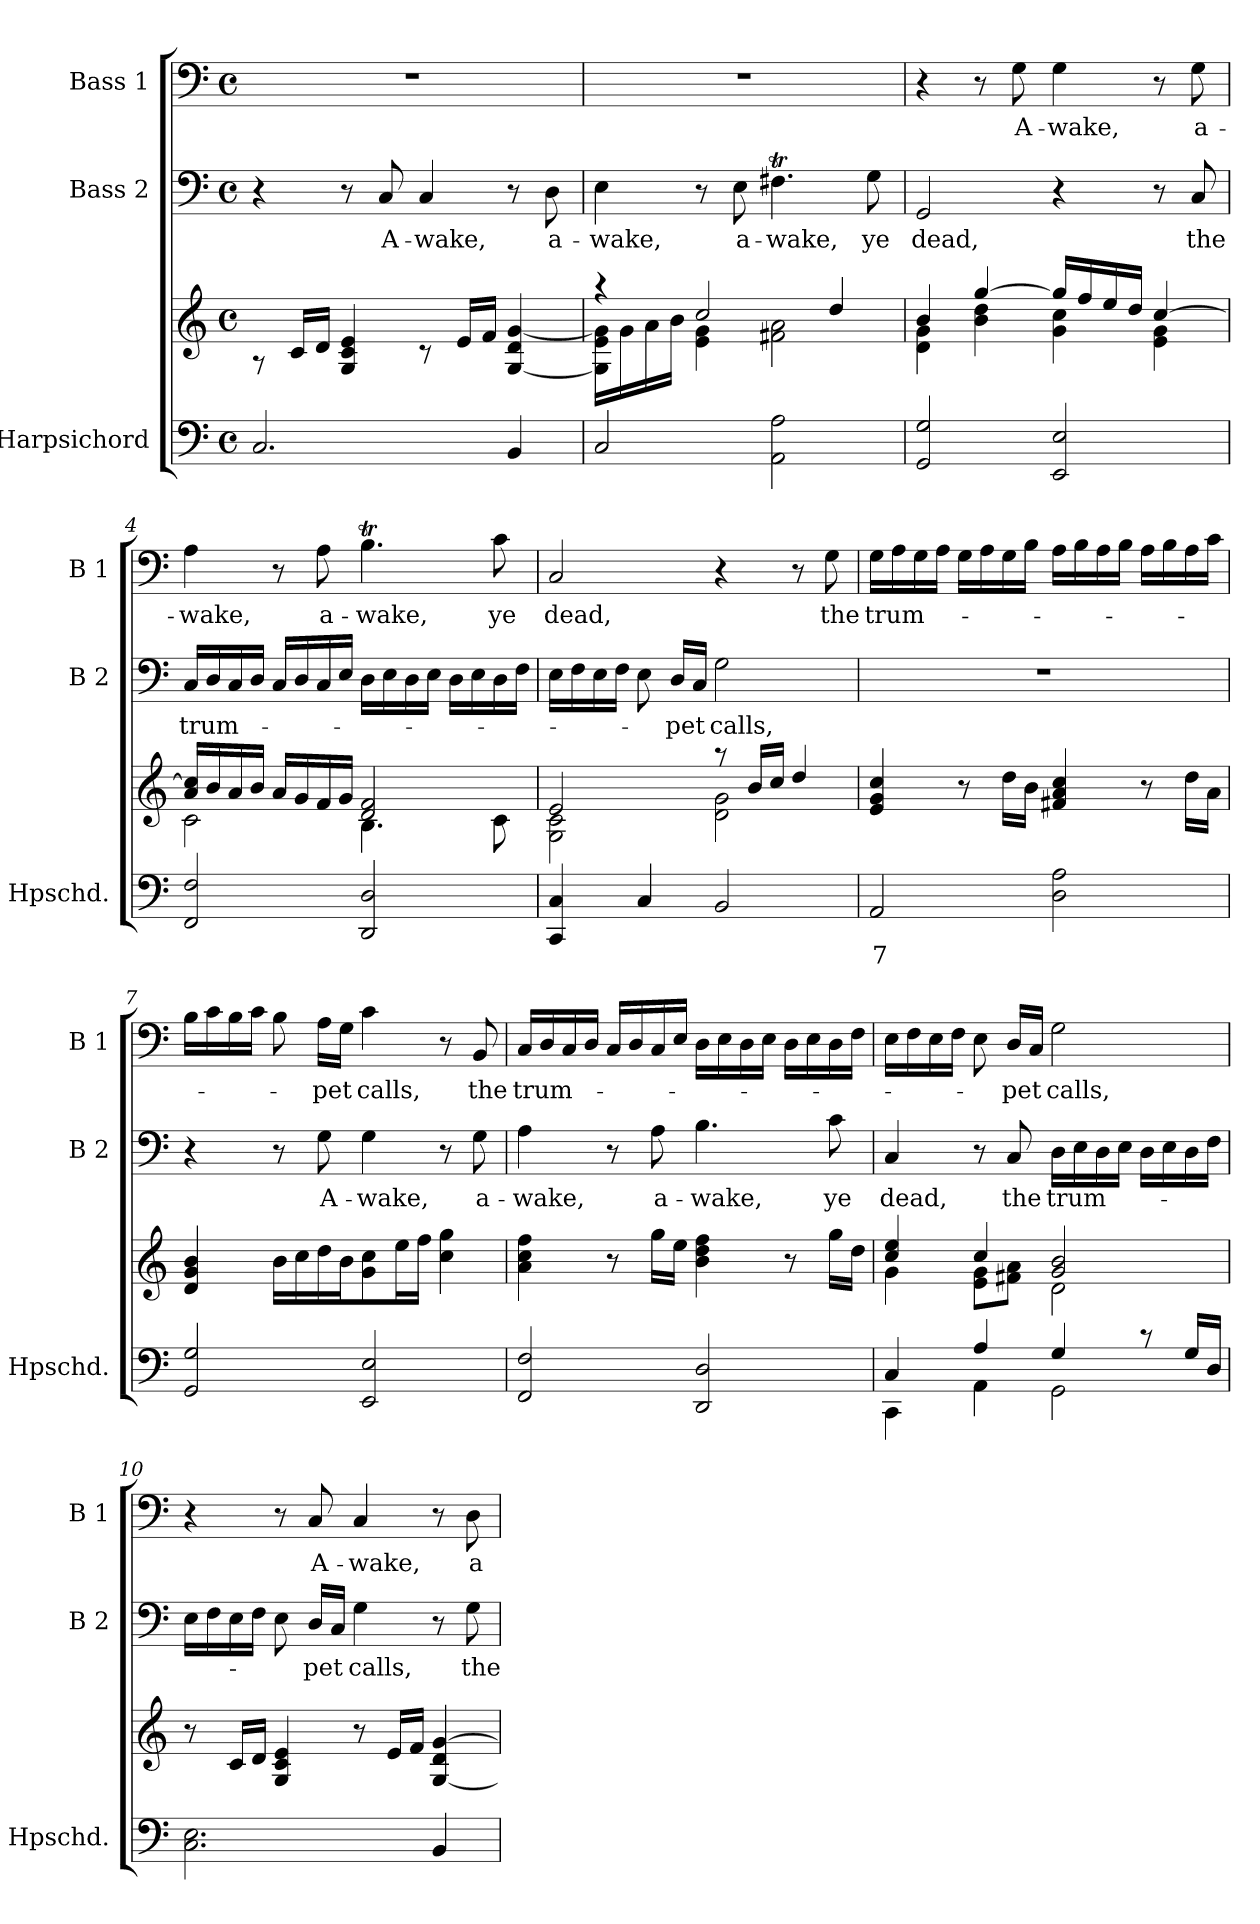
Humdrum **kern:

**kern	**text	**kern	**kern	**text	**kern	**text
*part3	*part3	*part3	*part2	*part2	*part1	*part1
*staff4	*staff4	*staff3	*staff2	*staff2	*staff1	*staff1
*I"Harpsichord	*	*	*I"Bass 2	*	*I"Bass 1	*
*I'Hpschd.	*	*	*I'B 2	*	*I'B 1	*
*clefF4	*	*clefG2	*clefF4	*	*clefF4	*
*k[]	*	*k[]	*k[]	*	*k[]	*
*M4/4	*	*M4/4	*M4/4	*	*M4/4	*
*met(c)	*	*met(c)	*met(c)	*	*met(c)	*
*MM75	*	*MM75	*MM75	*	*MM75	*
=1	=1	=1	=1	=1	=1	=1
*^	*	*^	*	*	*	*
1ryy	2.C/	.	1ryy	8r	4r	.	1r	.
.	.	.	.	16c/LL	.	.	.	.
.	.	.	.	16d/JJ	.	.	.	.
.	.	.	.	4G/ 4c/ 4e/	8r	.	.	.
!	!	!	!	!	!	!LO:LY:b	!	!
.	.	.	.	.	8C/	A-	.	.
!	!	!	!	!	!	!LO:LY:b	!	!
.	.	.	.	8r	4C/	-wake,	.	.
.	.	.	.	16e/LL	.	.	.	.
.	.	.	.	16f/JJ	.	.	.	.
.	4BB/	.	.	[4G/ 4d/ [4g/	8r	.	.	.
!	!	!	!	!	!	!LO:LY:b	!	!
.	.	.	.	.	8D\	a-	.	.
=2	=2	=2	=2	=2	=2	=2	=2	=2
!	!	!	!	!	!	!LO:LY:b	!	!
1ryy	2C/	.	4raa	16G\] 16e\ 16g\]LL	4E\	-wake,	1r	.
.	.	.	.	16g\	.	.	.	.
.	.	.	.	16a\	.	.	.	.
.	.	.	.	16b\JJ	.	.	.	.
.	.	.	2cc/	4e\ 4g\	8r	.	.	.
!	!	!	!	!	!	!LO:LY:b	!	!
.	.	.	.	.	8E\	a-	.	.
!	!	!	!	!	!	!LO:LY:b	!	!
.	2AA\ 2A\	.	.	2f#X\ 2a\	4.F#Xt\	-wake,	.	.
.	.	.	4dd/	.	.	.	.	.
!	!	!	!	!	!	!LO:LY:b	!	!
.	.	.	.	.	8G\	ye	.	.
=3	=3	=3	=3	=3	=3	=3	=3	=3
!	!	!	!	!	!	!LO:LY:b	!	!
1ryy	2GG/ 2G/	.	4b/	4d\ 4g\	2GG/	dead,	4r	.
.	.	.	[4gg/	4b\ 4dd\	.	.	8r	.
!	!	!	!	!	!	!	!	!LO:LY:b
.	.	.	.	.	.	.	8G\	A-
!	!	!	!	!	!	!	!	!LO:LY:b
.	2EE/ 2E/	.	16gg/LL]	4g\ 4cc\	4r	.	4G\	-wake,
.	.	.	16ff/	.	.	.	.	.
.	.	.	16ee/	.	.	.	.	.
.	.	.	16dd/JJ	.	.	.	.	.
.	.	.	[4cc/	4e\ 4g\	8r	.	8r	.
!	!	!	!	!	!	!LO:LY:b	!	!LO:LY:b
.	.	.	.	.	8C/	the	8G\	a-
!!LO:LB:g=z
=4	=4	=4	=4	=4	=4	=4	=4	=4
!	!	!	!	!	!	!LO:LY:b	!	!LO:LY:b
1ryy	2FF/ 2F/	.	16a/ 16cc/]LL	2c\	16C/LL	trum-	4A\	-wake,
.	.	.	16b/	.	16D/	.	.	.
.	.	.	16a/	.	16C/	.	.	.
.	.	.	16b/JJ	.	16D/JJ	.	.	.
.	.	.	16a/LL	.	16C/LL	.	8r	.
.	.	.	16g/	.	16D/	.	.	.
!	!	!	!	!	!	!	!	!LO:LY:b
.	.	.	16f/	.	16C/	.	8A\	a-
.	.	.	16g/JJ	.	16E/JJ	.	.	.
!	!	!	!	!	!	!	!	!LO:LY:b
.	2DD/ 2D/	.	2d/ 2f/	4.B\	16D\LL	.	4.Bt\	-wake,
.	.	.	.	.	16E\	.	.	.
.	.	.	.	.	16D\	.	.	.
.	.	.	.	.	16E\JJ	.	.	.
.	.	.	.	.	16D\LL	.	.	.
.	.	.	.	.	16E\	.	.	.
!	!	!	!	!	!	!	!	!LO:LY:b
.	.	.	.	8c\	16D\	.	8c\	ye
.	.	.	.	.	16F\JJ	.	.	.
=5	=5	=5	=5	=5	=5	=5	=5	=5
!	!	!	!	!	!	!	!	!LO:LY:b
1ryy	4CC/ 4C/	.	2e/	2G\ 2c\	16E\LL	.	2C/	dead,
.	.	.	.	.	16F\	.	.	.
.	.	.	.	.	16E\	.	.	.
.	.	.	.	.	16F\JJ	.	.	.
.	4C/	.	.	.	8E\	.	.	.
!	!	!	!	!	!	!LO:LY:b	!	!
.	.	.	.	.	16D/LL	-pet	.	.
.	.	.	.	.	16C/JJ	.	.	.
!	!	!	!	!	!	!LO:LY:b	!	!
.	2BB/	.	8raa	2d\ 2g\	2G\	calls,	4r	.
.	.	.	16b/LL	.	.	.	.	.
.	.	.	16cc/JJ	.	.	.	.	.
.	.	.	4dd/	.	.	.	8r	.
!	!	!	!	!	!	!	!	!LO:LY:b
.	.	.	.	.	.	.	8G\	the
*	*	*	*v	*v	*	*	*	*
=6	=6	=6	=6	=6	=6	=6	=6
!	!	!LO:LY:b	!	!	!	!	!LO:LY:b
1ryy	2AA/	7	4e/ 4g/ 4cc/	1r	.	16G\LL	trum-
.	.	.	.	.	.	16A\	.
.	.	.	.	.	.	16G\	.
.	.	.	.	.	.	16A\JJ	.
.	.	.	8r	.	.	16G\LL	.
.	.	.	.	.	.	16A\	.
.	.	.	16dd\LL	.	.	16G\	.
.	.	.	16b\JJ	.	.	16B\JJ	.
.	2D\ 2A\	.	4f#X/ 4a/ 4cc/	.	.	16A\LL	.
.	.	.	.	.	.	16B\	.
.	.	.	.	.	.	16A\	.
.	.	.	.	.	.	16B\JJ	.
.	.	.	8r	.	.	16A\LL	.
.	.	.	.	.	.	16B\	.
.	.	.	16dd\LL	.	.	16A\	.
.	.	.	16a\JJ	.	.	16c\JJ	.
!!LO:LB:g=z
=7	=7	=7	=7	=7	=7	=7	=7
1ryy	2GG/ 2G/	.	4d/ 4g/ 4b/	4r	.	16B\LL	.
.	.	.	.	.	.	16c\	.
.	.	.	.	.	.	16B\	.
.	.	.	.	.	.	16c\JJ	.
.	.	.	16b\LL	8r	.	8B\	.
.	.	.	16cc\	.	.	.	.
!	!	!	!	!	!LO:LY:b	!	!LO:LY:b
.	.	.	16dd\	8G\	A-	16A\LL	-pet
.	.	.	16b\J	.	.	16G\JJ	.
!	!	!	!	!	!LO:LY:b	!	!LO:LY:b
.	2EE/ 2E/	.	8g\ 8cc\	4G\	-wake,	4c\	calls,
.	.	.	16ee\L	.	.	.	.
.	.	.	16ff\JJ	.	.	.	.
.	.	.	4cc\ 4gg\	8r	.	8r	.
!	!	!	!	!	!LO:LY:b	!	!LO:LY:b
.	.	.	.	8G\	a-	8BB/	the
=8	=8	=8	=8	=8	=8	=8	=8
!	!	!	!	!	!LO:LY:b	!	!LO:LY:b
1ryy	2FF/ 2F/	.	4a\ 4cc\ 4ff\	4A\	-wake,	16C/LL	trum-
.	.	.	.	.	.	16D/	.
.	.	.	.	.	.	16C/	.
.	.	.	.	.	.	16D/JJ	.
.	.	.	8r	8r	.	16C/LL	.
.	.	.	.	.	.	16D/	.
!	!	!	!	!	!LO:LY:b	!	!
.	.	.	16gg\LL	8A\	a-	16C/	.
.	.	.	16ee\JJ	.	.	16E/JJ	.
!	!	!	!	!	!LO:LY:b	!	!
.	2DD/ 2D/	.	4b\ 4dd\ 4ff\	4.B\	-wake,	16D\LL	.
.	.	.	.	.	.	16E\	.
.	.	.	.	.	.	16D\	.
.	.	.	.	.	.	16E\JJ	.
.	.	.	8r	.	.	16D\LL	.
.	.	.	.	.	.	16E\	.
!	!	!	!	!	!LO:LY:b	!	!
.	.	.	16gg\LL	8c\	ye	16D\	.
.	.	.	16dd\JJ	.	.	16F\JJ	.
=9	=9	=9	=9	=9	=9	=9	=9
*	*	*	*^	*	*	*	*
!	!	!	!	!	!	!LO:LY:b	!	!
4C/	4CC\	.	4cc/ 4ee/	4g\	4C/	dead,	16E\LL	.
.	.	.	.	.	.	.	16F\	.
.	.	.	.	.	.	.	16E\	.
.	.	.	.	.	.	.	16F\JJ	.
4A/	4AA\	.	4cc/	8e\ 8g\L	8r	.	8E\	.
!	!	!	!	!	!	!LO:LY:b	!	!LO:LY:b
.	.	.	.	8f#X\ 8a\J	8C/	the	16D/LL	-pet
.	.	.	.	.	.	.	16C/JJ	.
!	!	!	!	!	!	!LO:LY:b	!	!LO:LY:b
4G/	2GG\	.	2g/ 2b/	2d\	16D\LL	trum-	2G\	calls,
.	.	.	.	.	16E\	.	.	.
.	.	.	.	.	16D\	.	.	.
.	.	.	.	.	16E\JJ	.	.	.
8rc	.	.	.	.	16D\LL	.	.	.
.	.	.	.	.	16E\	.	.	.
16G/LL	.	.	.	.	16D\	.	.	.
16D/JJ	.	.	.	.	16F\JJ	.	.	.
*	*	*	*v	*v	*	*	*	*
!!LO:PB:g=z
=10	=10	=10	=10	=10	=10	=10	=10
1ryy	2.C\ 2.E\	.	8r	16E\LL	.	4r	.
.	.	.	.	16F\	.	.	.
.	.	.	16c/LL	16E\	.	.	.
.	.	.	16d/JJ	16F\JJ	.	.	.
.	.	.	4G/ 4c/ 4e/	8E\	.	8r	.
!	!	!	!	!	!LO:LY:b	!	!LO:LY:b
.	.	.	.	16D/LL	-pet	8C/	A-
.	.	.	.	16C/JJ	.	.	.
!	!	!	!	!	!LO:LY:b	!	!LO:LY:b
.	.	.	8r	4G\	calls,	4C/	-wake,
.	.	.	16e/LL	.	.	.	.
.	.	.	16f/JJ	.	.	.	.
.	4BB/	.	[4G/ 4d/ [4g/	8r	.	8r	.
!	!	!	!	!	!LO:LY:b	!	!LO:LY:b
.	.	.	.	8G\	the	8D\	a-
*v	*v	*	*	*	*	*	*
=	=	=	=	=	=	=
*-	*-	*-	*-	*-	*-	*-
